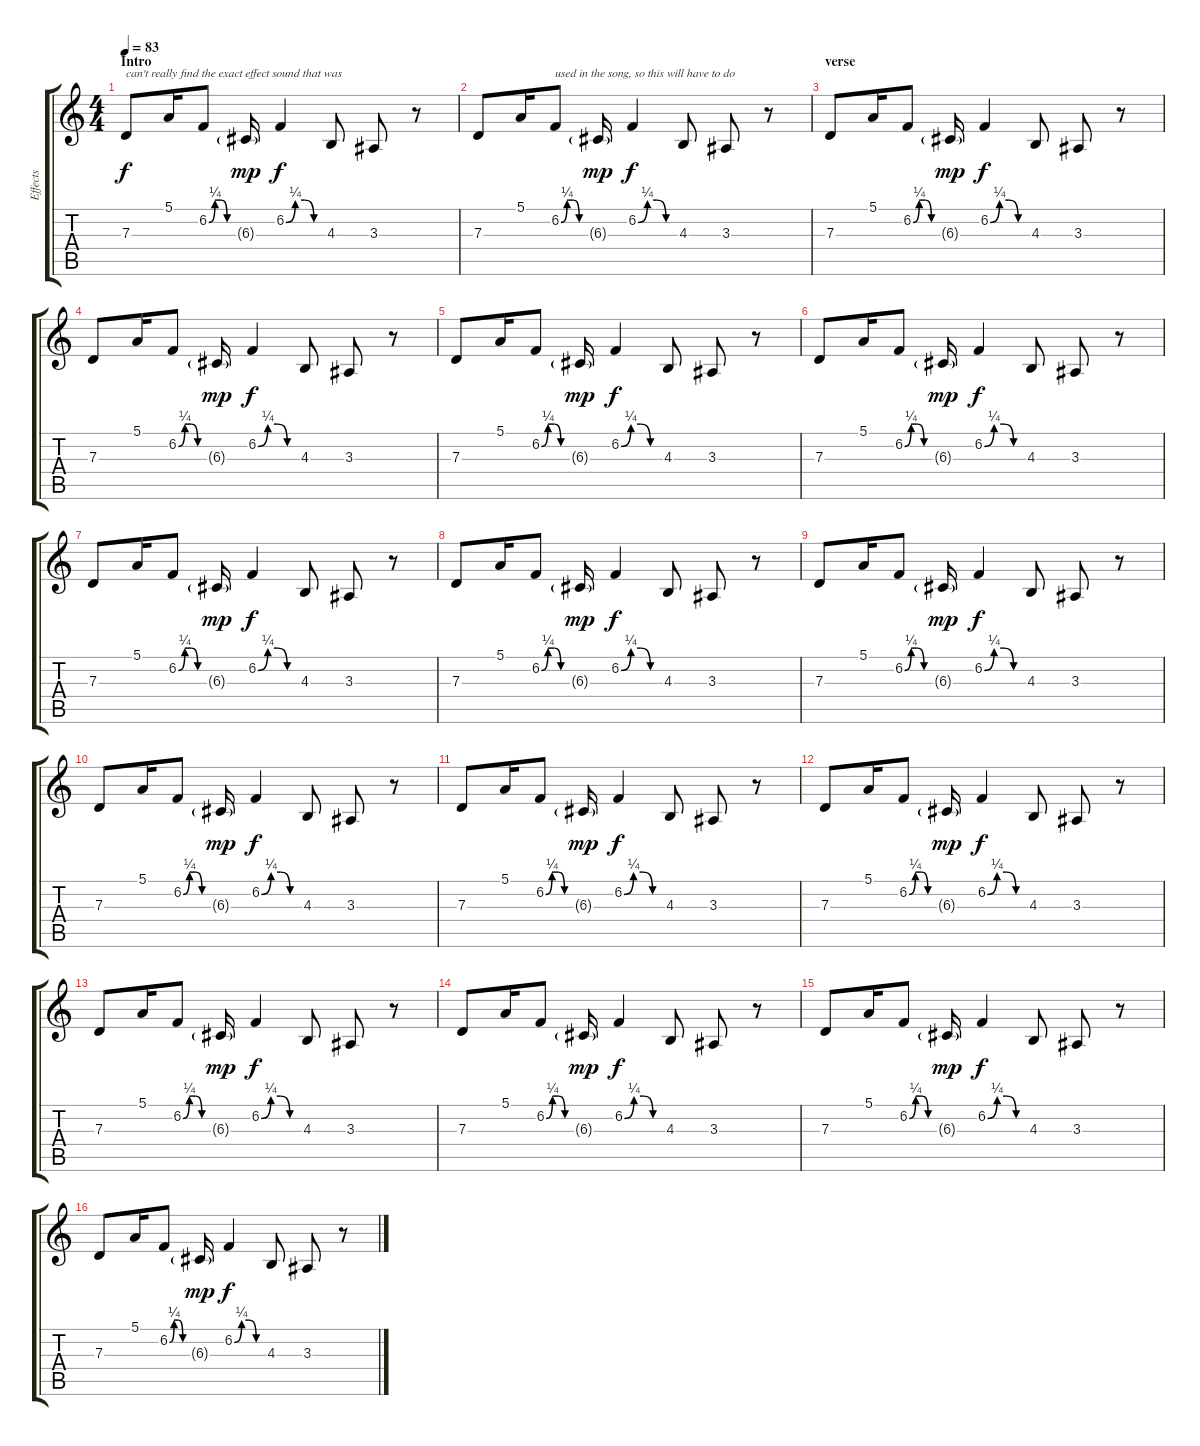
\track ("Effects" "Effects") {instrument glockenspiel}
\staff {score tabs}
\tuning (E4 B3 G3 D3 A2 E2) {hide}
\ts (4 4)
\section ("" "Intro")
\tempo 83
\clef g2
\ks c
7.3.8{txt "can't really find the exact effect sound that was" dy f instrument glockenspiel} 5.1.16 6.2{be (custom 0 0 15 1 30 1 45 0 60 0)}.8 6.3{g}.16{dy mp} 6.2{be (custom 0 0 15 1 30 1 45 0 60 0)}.4{dy f} 4.3.8 3.3.8 r.8 |
7.3.8 5.1.16 6.2{be (custom 0 0 15 1 30 1 45 0 60 0)}.8{txt "used in the song, so this will have to do"} 6.3{g}.16{dy mp} 6.2{be (custom 0 0 15 1 30 1 45 0 60 0)}.4{dy f} 4.3.8 3.3.8 r.8 |
\section ("" "verse")
7.3.8 5.1.16 6.2{be (custom 0 0 15 1 30 1 45 0 60 0)}.8 6.3{g}.16{dy mp} 6.2{be (custom 0 0 15 1 30 1 45 0 60 0)}.4{dy f} 4.3.8 3.3.8 r.8 |
7.3.8 5.1.16 6.2{be (custom 0 0 15 1 30 1 45 0 60 0)}.8 6.3{g}.16{dy mp} 6.2{be (custom 0 0 15 1 30 1 45 0 60 0)}.4{dy f} 4.3.8 3.3.8 r.8 |
7.3.8 5.1.16 6.2{be (custom 0 0 15 1 30 1 45 0 60 0)}.8 6.3{g}.16{dy mp} 6.2{be (custom 0 0 15 1 30 1 45 0 60 0)}.4{dy f} 4.3.8 3.3.8 r.8 |
7.3.8 5.1.16 6.2{be (custom 0 0 15 1 30 1 45 0 60 0)}.8 6.3{g}.16{dy mp} 6.2{be (custom 0 0 15 1 30 1 45 0 60 0)}.4{dy f} 4.3.8 3.3.8 r.8 |
7.3.8 5.1.16 6.2{be (custom 0 0 15 1 30 1 45 0 60 0)}.8 6.3{g}.16{dy mp} 6.2{be (custom 0 0 15 1 30 1 45 0 60 0)}.4{dy f} 4.3.8 3.3.8 r.8 |
7.3.8 5.1.16 6.2{be (custom 0 0 15 1 30 1 45 0 60 0)}.8 6.3{g}.16{dy mp} 6.2{be (custom 0 0 15 1 30 1 45 0 60 0)}.4{dy f} 4.3.8 3.3.8 r.8 |
7.3.8 5.1.16 6.2{be (custom 0 0 15 1 30 1 45 0 60 0)}.8 6.3{g}.16{dy mp} 6.2{be (custom 0 0 15 1 30 1 45 0 60 0)}.4{dy f} 4.3.8 3.3.8 r.8 |
7.3.8 5.1.16 6.2{be (custom 0 0 15 1 30 1 45 0 60 0)}.8 6.3{g}.16{dy mp} 6.2{be (custom 0 0 15 1 30 1 45 0 60 0)}.4{dy f} 4.3.8 3.3.8 r.8 |
7.3.8 5.1.16 6.2{be (custom 0 0 15 1 30 1 45 0 60 0)}.8 6.3{g}.16{dy mp} 6.2{be (custom 0 0 15 1 30 1 45 0 60 0)}.4{dy f} 4.3.8 3.3.8 r.8 |
7.3.8 5.1.16 6.2{be (custom 0 0 15 1 30 1 45 0 60 0)}.8 6.3{g}.16{dy mp} 6.2{be (custom 0 0 15 1 30 1 45 0 60 0)}.4{dy f} 4.3.8 3.3.8 r.8 |
7.3.8 5.1.16 6.2{be (custom 0 0 15 1 30 1 45 0 60 0)}.8 6.3{g}.16{dy mp} 6.2{be (custom 0 0 15 1 30 1 45 0 60 0)}.4{dy f} 4.3.8 3.3.8 r.8 |
7.3.8 5.1.16 6.2{be (custom 0 0 15 1 30 1 45 0 60 0)}.8 6.3{g}.16{dy mp} 6.2{be (custom 0 0 15 1 30 1 45 0 60 0)}.4{dy f} 4.3.8 3.3.8 r.8 |
7.3.8 5.1.16 6.2{be (custom 0 0 15 1 30 1 45 0 60 0)}.8 6.3{g}.16{dy mp} 6.2{be (custom 0 0 15 1 30 1 45 0 60 0)}.4{dy f} 4.3.8 3.3.8 r.8 |
7.3.8 5.1.16 6.2{be (custom 0 0 15 1 30 1 45 0 60 0)}.8 6.3{g}.16{dy mp} 6.2{be (custom 0 0 15 1 30 1 45 0 60 0)}.4{dy f} 4.3.8 3.3.8 r.8
